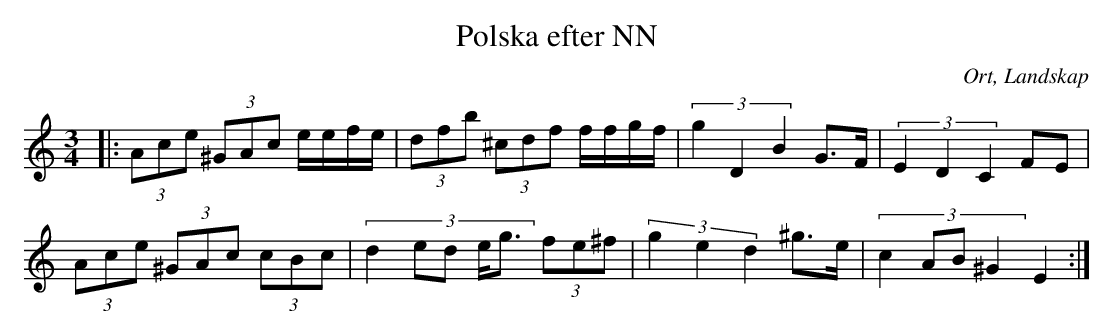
X:1
T:Polska efter NN
O:Ort, Landskap
M:3/4
L:1/8
M:3/4
K:C
|: (3 Ace (3^GAc e/e/f/e/| (3 dfb (3^cdf f/f/g/f/|(3:2:3 g2 D2 B2 G>F|(3:2:3 E2 D2 C2 FE|
(3 Ace (3^GAc (3cBc| (3:2:5 d2 ed e<g (3fe^f|(3:2:3 g2 e2 d2 ^g>e|(3:2:4 c2 AB ^G2 E2:|
